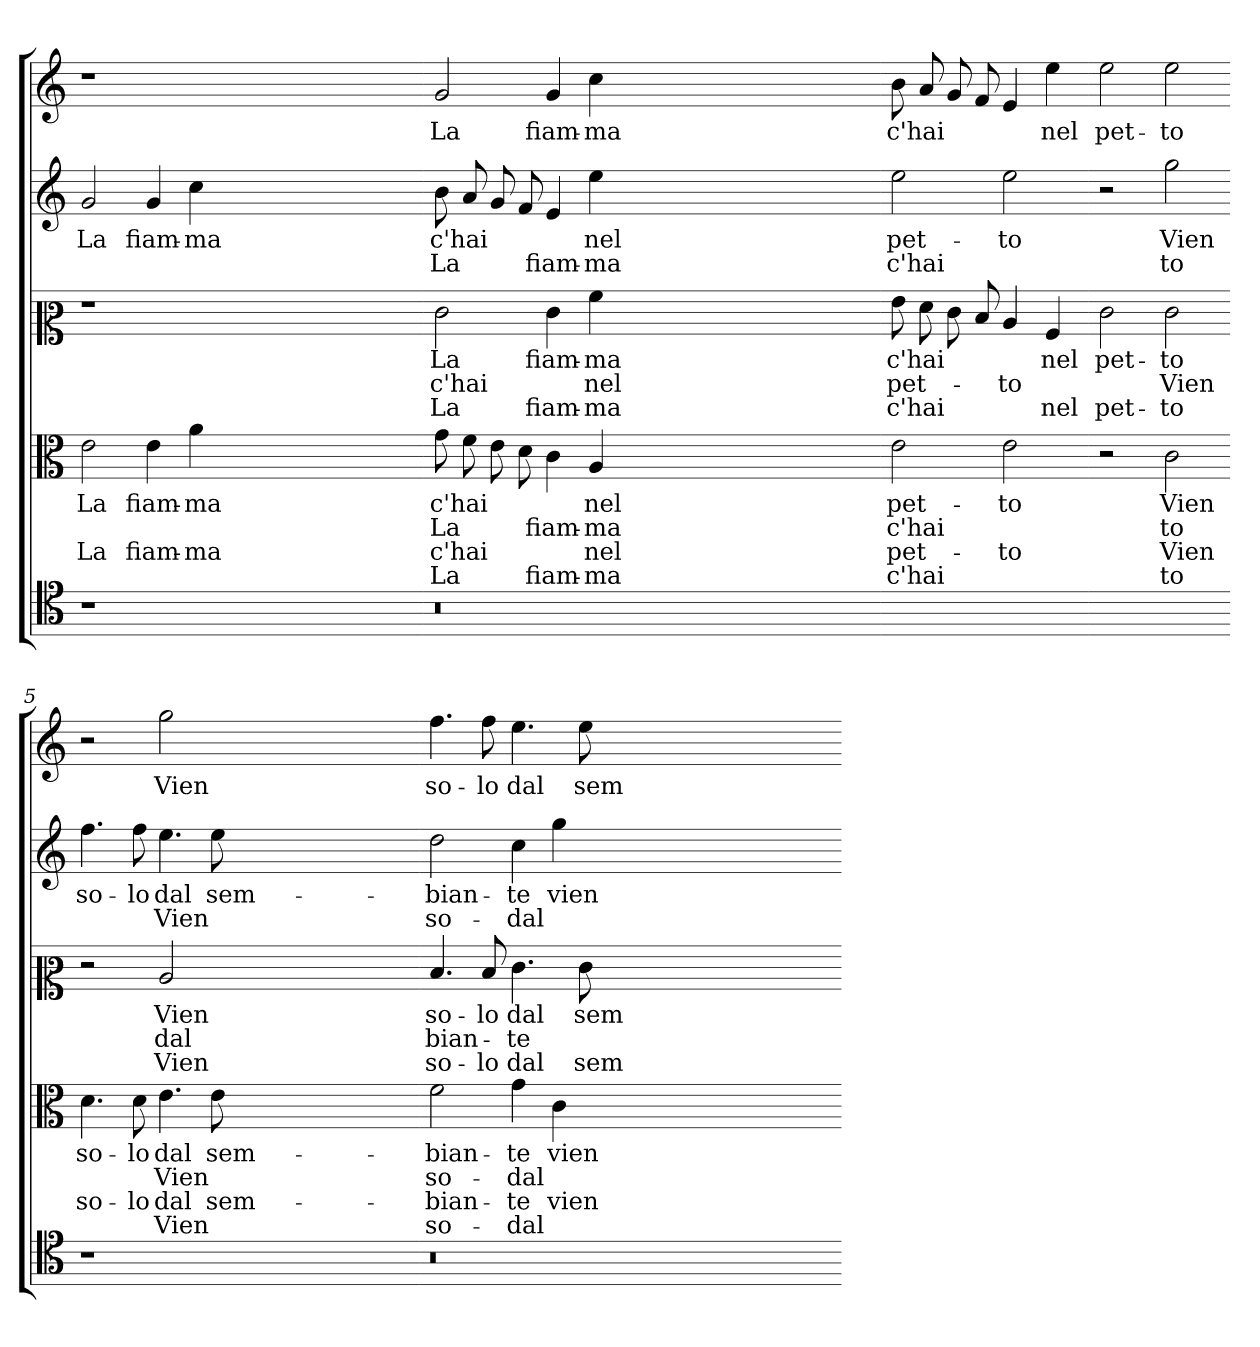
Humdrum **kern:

**kern	**kern	**text	**text	**text	**text	**kern	**text	**text	**text	**kern	**text	**text	**kern	**text
*part5	*part4	*part4	*part4	*part4	*part4	*part3	*part3	*part3	*part3	*part2	*part2	*part2	*part1	*part1
*staff5	*staff4	*staff4	*staff4	*staff4	*staff4	*staff3	*staff3	*staff3	*staff3	*staff2	*staff2	*staff2	*staff1	*staff1
*clefC4	*clefC3	*	*	*	*	*clefC2	*	*	*	*clefG2	*	*	*clefG2	*
*k[]	*k[]	*	*	*	*	*k[]	*	*	*	*k[]	*	*	*k[]	*
=1	=1	=1	=1	=1	=1	=1	=1	=1	=1	=1	=1	=1	=1	=1
1r	2e	La	.	La	.	1r	.	.	.	2g	La	.	1r	.
.	4e	fiam-	.	fiam-	.	.	.	.	.	4g	fiam-	.	.	.
.	4a	ma	.	ma	.	.	.	.	.	4cc	ma	.	.	.
0.ryy	0.ryy	.	.	.	.	0.ryy	.	.	.	0.ryy	.	.	0.ryy	.
=2-	=2-	=2-	=2-	=2-	=2-	=2-	=2-	=2-	=2-	=2-	=2-	=2-	=2-	=2-
0.r	8g	c'hai	La	c'hai	La	2e	La	c'hai	La	8b	c'hai	La	2g	La
.	8f	.	.	.	.	.	.	.	.	8a	.	.	.	.
.	8e	.	.	.	.	.	.	.	.	8g	.	.	.	.
.	8d	.	.	.	.	.	.	.	.	8f	.	.	.	.
.	4c	.	fiam-	.	fiam-	4e	fiam-	.	fiam-	4e	.	fiam-	4g	fiam-
.	4A	nel	ma	nel	ma	4a	ma	nel	ma	4ee	nel	ma	4cc	ma
.	0.ryy	.	.	.	.	0.ryy	.	.	.	0.ryy	.	.	0.ryy	.
1ryy	.	.	.	.	.	.	.	.	.	.	.	.	.	.
=3-	=3-	=3-	=3-	=3-	=3-	=3-	=3-	=3-	=3-	=3-	=3-	=3-	=3-	=3-
1ryy	2e	pet-	c'hai	pet-	c'hai	8g	c'hai	pet-	c'hai	2ee	pet-	c'hai	8b	c'hai
.	.	.	.	.	.	8f	.	.	.	.	.	.	8a	.
.	.	.	.	.	.	8e	.	.	.	.	.	.	8g	.
.	.	.	.	.	.	8d	.	.	.	.	.	.	8f	.
.	2e	to	.	to	.	4c	.	to	.	2ee	to	.	4e	.
.	.	.	.	.	.	4A	nel	.	nel	.	.	.	4ee	nel
=4-	=4-	=4-	=4-	=4-	=4-	=4-	=4-	=4-	=4-	=4-	=4-	=4-	=4-	=4-
1ryy	2r	.	.	.	.	2e	pet-	.	pet-	2r	.	.	2ee	pet-
.	2c	Vien	to	Vien	to	2e	to	Vien	to	2gg	Vien	to	2ee	to
=5-	=5-	=5-	=5-	=5-	=5-	=5-	=5-	=5-	=5-	=5-	=5-	=5-	=5-	=5-
1r	4.d	so-	.	so-	.	2r	.	.	.	4.ff	so-	.	2r	.
.	8d	lo	.	lo	.	.	.	.	.	8ff	lo	.	.	.
.	4.e	dal	Vien	dal	Vien	2c	Vien	dal	Vien	4.ee	dal	Vien	2gg	Vien
.	8e	sem-	.	sem-	.	.	.	.	.	8ee	sem-	.	.	.
0.ryy	0.ryy	.	.	.	.	0.ryy	.	.	.	0.ryy	.	.	0.ryy	.
=6-	=6-	=6-	=6-	=6-	=6-	=6-	=6-	=6-	=6-	=6-	=6-	=6-	=6-	=6-
0.r	2f	bian-	so-	bian-	so-	4.d	so-	bian-	so-	2dd	bian-	so-	4.ff	so-
.	.	.	.	.	.	8d	lo	.	lo	.	.	.	8ff	lo
.	4g	te	dal	te	dal	4.e	dal	te	dal	4cc	te	dal	4.ee	dal
.	4c	vien	.	vien	.	.	.	.	.	4gg	vien	.	.	.
.	.	.	.	.	.	8e	sem-	.	sem-	.	.	.	8ee	sem-
.	0.ryy	.	.	.	.	0.ryy	.	.	.	0.ryy	.	.	0.ryy	.
1ryy	.	.	.	.	.	.	.	.	.	.	.	.	.	.
=-	=-	=-	=-	=-	=-	=-	=-	=-	=-	=-	=-	=-	=-	=-
*-	*-	*-	*-	*-	*-	*-	*-	*-	*-	*-	*-	*-	*-	*-
